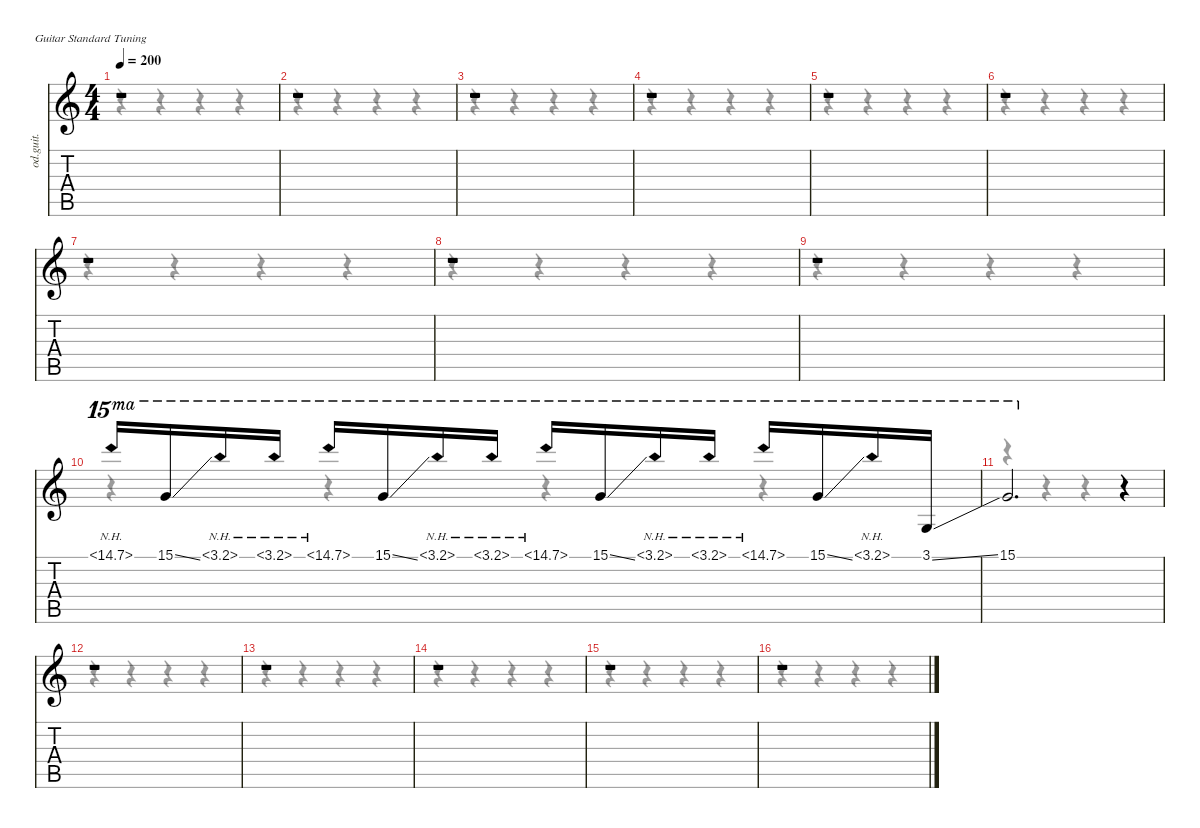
\hideDynamics
\bracketExtendMode nobrackets
\otherSystemsTrackNameOrientation horizontal
\track ("Lead 1" "od.guit.") {instrument overdrivenguitar}
\staff {score tabs}
\tuning (E4 B3 G3 D3 A2 E2)
\voice
\ts (4 4)
\scale
0.990536
\tempo 200
\accidentals auto
\clef g2
\ottava regular
\simile none
\ks c
r.1{dy f beam Up} |
\scale
0.968469 r.1{beam Up} |
\scale
0.990536 r.1{beam Up} |
\scale
1.09346 r.1{beam Up} |
\scale
0.990144 r.1{beam Up} |
\scale
0.972981 r.1{beam Up} |
\scale
0.990144 r.1{beam Up} |
\scale
0.972981 r.1{beam Up} |
\scale
0.990144 r.1{beam Up} |
\scale
0.990144 15.1{nh}.16{ot 15ma dy mp beam Up} 15.1{ss}.16{ot 15ma beam Up} 3.1{nh}.16{ot 15ma beam Up} 3.1{nh}.16{ot 15ma beam Up} 15.1{nh}.16{ot 15ma beam Up} 15.1{ss}.16{ot 15ma beam Up} 3.1{nh}.16{ot 15ma beam Up} 3.1{nh}.16{ot 15ma beam Up} 15.1{nh}.16{ot 15ma beam Up} 15.1{ss}.16{ot 15ma beam Up} 3.1{nh}.16{ot 15ma beam Up} 3.1{nh}.16{ot 15ma beam Up} 15.1{nh}.16{ot 15ma beam Up} 15.1{ss}.16{ot 15ma beam Up} 3.1{nh}.16{ot 15ma beam Up} 3.1{ss}.16{ot 15ma beam Up} |
\scale
1.06149 15.1.2{d ot 15ma dy f beam Up} r.4{beam Up} |
\scale
0.975432 r.1{beam Up} |
\scale
0.987692 r.1{beam Up} |
\scale
0.987692 r.1{beam Up} |
\scale
0.987692 r.1{beam Up} |
\scale
1.0787 r.1{beam Up}
\voice
\clef g2
\ottava regular
\simile none
\ks c
r.4{dy mf beam Down} r.4{beam Down} r.4{beam Down} r.4{beam Down} |
r.4{beam Down} r.4{beam Down} r.4{beam Down} r.4{beam Down} |
r.4{beam Down} r.4{beam Down} r.4{beam Down} r.4{beam Down} |
r.4{beam Down} r.4{beam Down} r.4{beam Down} r.4{beam Down} |
r.4{beam Down} r.4{beam Down} r.4{beam Down} r.4{beam Down} |
r.4{beam Down} r.4{beam Down} r.4{beam Down} r.4{beam Down} |
r.4{beam Down} r.4{beam Down} r.4{beam Down} r.4{beam Down} |
r.4{beam Down} r.4{beam Down} r.4{beam Down} r.4{beam Down} |
r.4{beam Down} r.4{beam Down} r.4{beam Down} r.4{beam Down} |
r.4{beam Down} r.4{beam Down} r.4{beam Down} r.4{beam Down} |
r.4{beam Down} r.4{beam Down} r.4{beam Down} r.4{beam Down} |
r.4{beam Down} r.4{beam Down} r.4{beam Down} r.4{beam Down} |
r.4{beam Down} r.4{beam Down} r.4{beam Down} r.4{beam Down} |
r.4{beam Down} r.4{beam Down} r.4{beam Down} r.4{beam Down} |
r.4{beam Down} r.4{beam Down} r.4{beam Down} r.4{beam Down} |
r.4{beam Down} r.4{beam Down} r.4{beam Down} r.4{beam Down}
